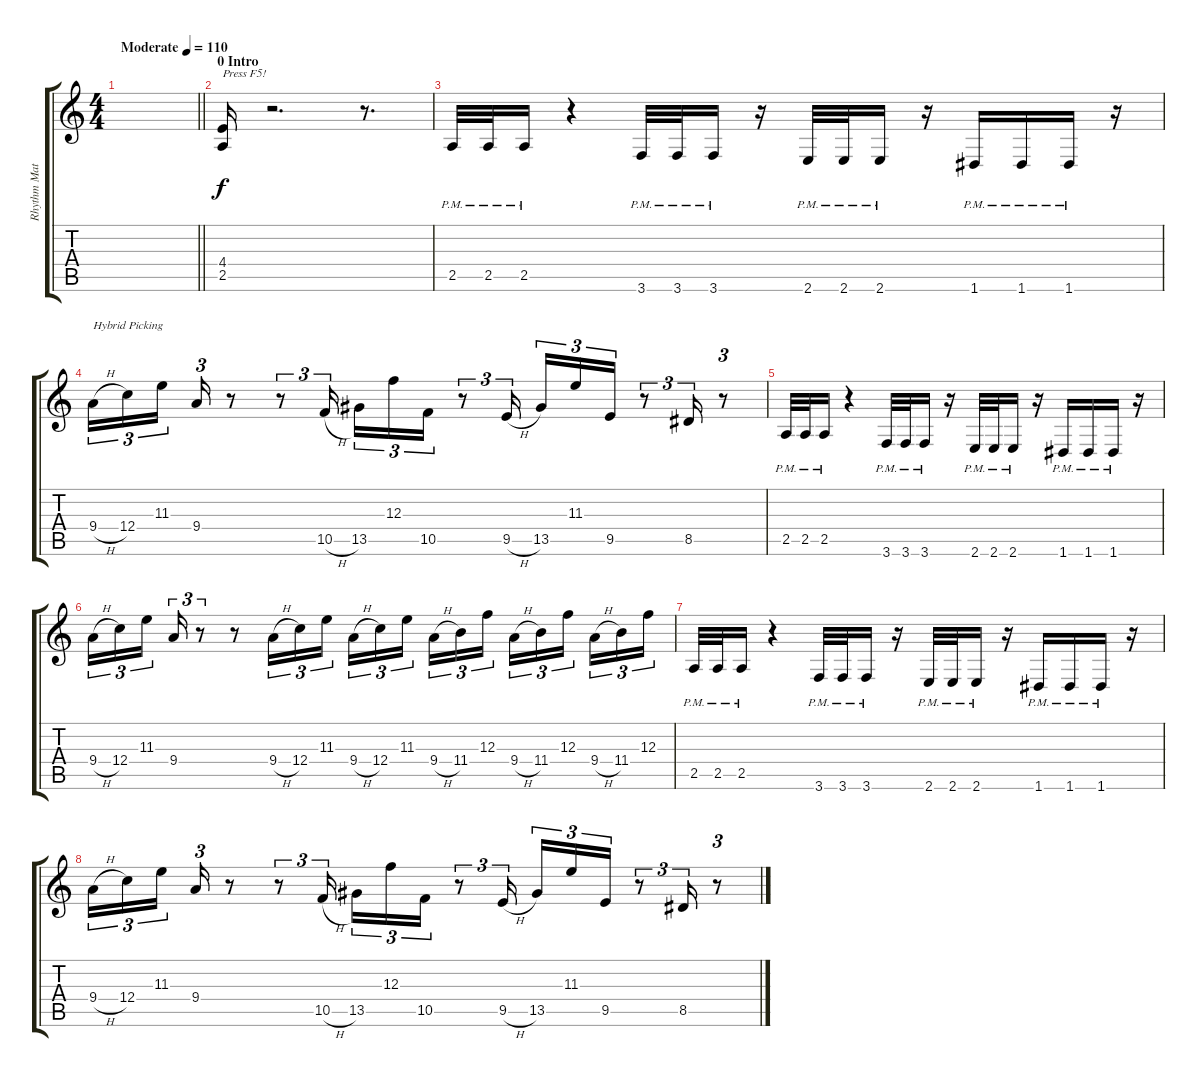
\track ("Rhythm Mathieu Pascal" "Rhythm Mat") {instrument distortionguitar}
\staff {score tabs}
\tuning (D4 A3 F3 C3 G2 D2) {hide}
\ts (4 4)
\tempo (110 "Moderate")
\clef g2
\barLineRight lightlight
\ks c
|
\section ("" "0 Intro")
(4.4 2.5).16{txt "Press F5!"} r.2{d} r.8{d} |
2.5{pm}.32 2.5{pm}.32 2.5{pm}.16 r.4 3.6{pm}.32 3.6{pm}.32 3.6{pm}.16 r.16 2.6{pm}.32 2.6{pm}.32 2.6{pm}.16 r.16 1.6{pm}.16 1.6{pm}.16 1.6{pm}.16 r.16 |
9.4{h}.16{tu (3 2) txt "Hybrid Picking"} 12.4.16{tu (3 2)} 11.3.16{tu (3 2) beam splitsecondary} 9.4.16{tu (3 2)} r.8 r.8{tu (3 2)} 10.5{h}.16{tu (3 2) beam splitsecondary} 13.5.16{tu (3 2)} 12.3.16{tu (3 2)} 10.5.16{tu (3 2)} r.8{tu (3 2)} 9.5{h}.16{tu (3 2) beam splitsecondary} 13.5.16{tu (3 2)} 11.3.16{tu (3 2)} 9.5.16{tu (3 2)} r.8{tu (3 2)} 8.5.16{tu (3 2)} r.8{tu (3 2)} |
2.5{pm}.32 2.5{pm}.32 2.5{pm}.16 r.4 3.6{pm}.32 3.6{pm}.32 3.6{pm}.16 r.16 2.6{pm}.32 2.6{pm}.32 2.6{pm}.16 r.16 1.6{pm}.16 1.6{pm}.16 1.6{pm}.16 r.16 |
9.4{h}.16{tu (3 2)} 12.4.16{tu (3 2)} 11.3.16{tu (3 2) beam splitsecondary} 9.4.16{tu (3 2)} r.8{tu (3 2)} r.8 9.4{h}.16{tu (3 2)} 12.4.16{tu (3 2)} 11.3.16{tu (3 2)} 9.4{h}.16{tu (3 2)} 12.4.16{tu (3 2)} 11.3.16{tu (3 2) beam splitsecondary} 9.4{h}.16{tu (3 2)} 11.4.16{tu (3 2)} 12.3.16{tu (3 2)} 9.4{h}.16{tu (3 2)} 11.4.16{tu (3 2)} 12.3.16{tu (3 2) beam splitsecondary} 9.4{h}.16{tu (3 2)} 11.4.16{tu (3 2)} 12.3.16{tu (3 2)} |
2.5{pm}.32 2.5{pm}.32 2.5{pm}.16 r.4 3.6{pm}.32 3.6{pm}.32 3.6{pm}.16 r.16 2.6{pm}.32 2.6{pm}.32 2.6{pm}.16 r.16 1.6{pm}.16 1.6{pm}.16 1.6{pm}.16 r.16 |
9.4{h}.16{tu (3 2)} 12.4.16{tu (3 2)} 11.3.16{tu (3 2) beam splitsecondary} 9.4.16{tu (3 2)} r.8 r.8{tu (3 2)} 10.5{h}.16{tu (3 2) beam splitsecondary} 13.5.16{tu (3 2)} 12.3.16{tu (3 2)} 10.5.16{tu (3 2)} r.8{tu (3 2)} 9.5{h}.16{tu (3 2) beam splitsecondary} 13.5.16{tu (3 2)} 11.3.16{tu (3 2)} 9.5.16{tu (3 2)} r.8{tu (3 2)} 8.5.16{tu (3 2)} r.8{tu (3 2)}
